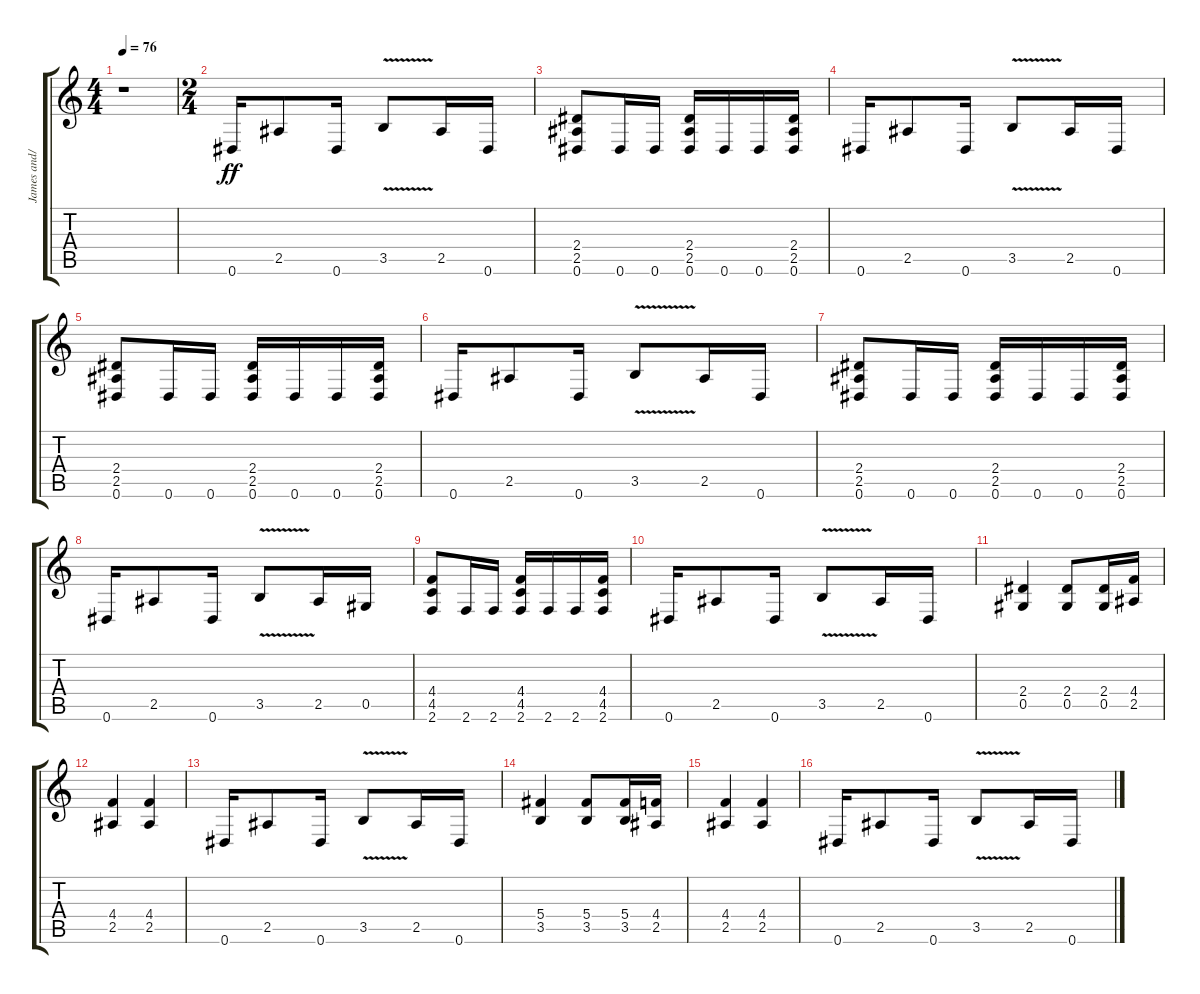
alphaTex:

\track ("James and/or Kirk" "James and/") {instrument distortionguitar}
\staff {score tabs}
\tuning (Eb4 Bb3 Gb3 Db3 Ab2 Eb2) {hide}
\ts (4 4)
\tempo 76
\clef g2
\ks c
r.1{dy ff} |
\ts (2 4)
0.6.16 2.5.8 0.6.16 3.5{v}.8 2.5.16 0.6.16 |
(2.4 2.5 0.6).8 0.6.16 0.6.16 (2.4 2.5 0.6).16 0.6.16 0.6.16 (2.4 2.5 0.6).16 |
0.6.16 2.5.8 0.6.16 3.5{v}.8 2.5.16 0.6.16 |
(2.4 2.5 0.6).8 0.6.16 0.6.16 (2.4 2.5 0.6).16 0.6.16 0.6.16 (2.4 2.5 0.6).16 |
0.6.16 2.5.8 0.6.16 3.5{v}.8 2.5.16 0.6.16 |
(2.4 2.5 0.6).8 0.6.16 0.6.16 (2.4 2.5 0.6).16 0.6.16 0.6.16 (2.4 2.5 0.6).16 |
0.6.16 2.5.8 0.6.16 3.5{v}.8 2.5.16 0.5.16 |
(4.4 4.5 2.6).8 2.6.16 2.6.16 (4.4 4.5 2.6).16 2.6.16 2.6.16 (4.4 4.5 2.6).16 |
0.6.16 2.5.8 0.6.16 3.5{v}.8 2.5.16 0.6.16 |
(2.4 0.5).4 (2.4 0.5).8 (2.4 0.5).16 (4.4 2.5).16 |
(4.4 2.5).4 (4.4 2.5).4 |
0.6.16 2.5.8 0.6.16 3.5{v}.8 2.5.16 0.6.16 |
(5.4 3.5).4 (5.4 3.5).8 (5.4 3.5).16 (4.4 2.5).16 |
(4.4 2.5).4 (4.4 2.5).4 |
0.6.16 2.5.8 0.6.16 3.5{v}.8 2.5.16 0.6.16
